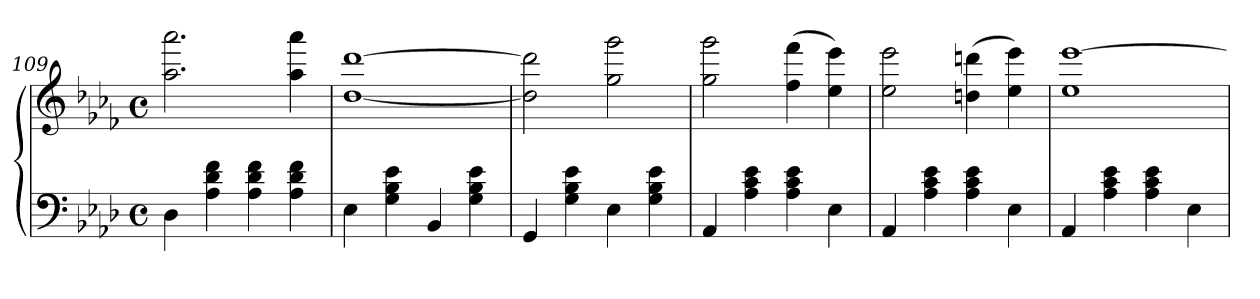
**kern	**kern
*part1	*part1
*staff2	*staff1
*clefF4	*clefG3
*k[b-e-a-d-]	*k[b-e-a-d-]
*M4/4	*M4/4
*met(c)	*met(c)
=109	=109
4D-\	2.ff\ 2.fff\
4A-\ 4d-\ 4f\	.
4A-\ 4d-\ 4f\	.
4A-\ 4d-\ 4f\	4ff\ 4fff\
!!LO:LB:g=z
=110	=110
*	*^
4E-\	[>1bb-	[<1b-
4G\ 4B-\ 4e-\	.	.
4BB-/	.	.
4G\ 4B-\ 4e-\	.	.
*	*v	*v
=111	=111
4GG/	2b-\] 2bb-\]
4G\ 4B-\ 4e-\	.
4E-\	2ee-\ 2eee-\
4G\ 4B-\ 4e-\	.
=112	=112
4AA-/	2ee-\ 2eee-\
4A-\ 4c\ 4e-\	.
4A-\ 4c\ 4e-\	(>4dd-\ 4ddd-\
4E-\	4cc\ 4ccc\)
=113	=113
4AA-/	2cc\ 2ccc\
4A-\ 4c\ 4e-\	.
4A-\ 4c\ 4e-\	(>4bn\ 4bbn\
4E-\	4cc\ 4ccc\)
=114	=114
*	*^
4AA-/	[>1ccc	1cc
4A-\ 4c\ 4e-\	.	.
4A-\ 4c\ 4e-\	.	.
4E-\	.	.
*	*v	*v
=	=
*-	*-
